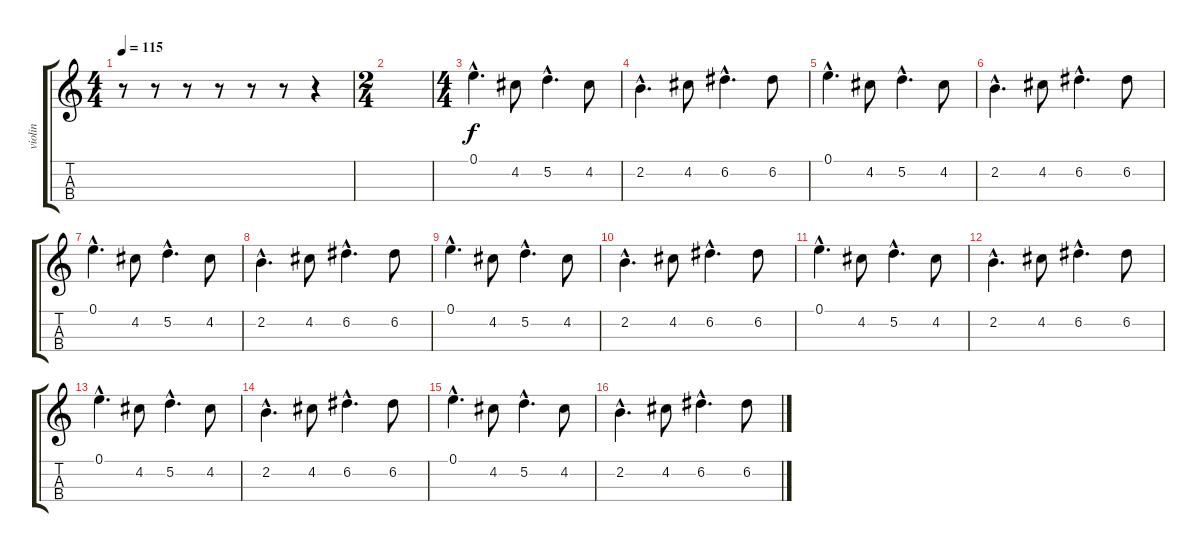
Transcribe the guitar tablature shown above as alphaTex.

\track ("violin" "violin") {instrument violin}
\staff {score tabs}
\tuning (E5 A4 D4 G3) {hide}
\ts (4 4)
\tempo 115
\clef g2
\ks c
r.8{dy f} r.8 r.8 r.8 r.8 r.8 r.4 |
\ts (2 4)
|
\ts (4 4)
0.1{hac}.4{d} 4.2.8 5.2{hac}.4{d} 4.2.8 |
2.2{hac}.4{d} 4.2.8 6.2{hac}.4{d} 6.2.8 |
0.1{hac}.4{d} 4.2.8 5.2{hac}.4{d} 4.2.8 |
2.2{hac}.4{d} 4.2.8 6.2{hac}.4{d} 6.2.8 |
0.1{hac}.4{d} 4.2.8 5.2{hac}.4{d} 4.2.8 |
2.2{hac}.4{d} 4.2.8 6.2{hac}.4{d} 6.2.8 |
0.1{hac}.4{d} 4.2.8 5.2{hac}.4{d} 4.2.8 |
2.2{hac}.4{d} 4.2.8 6.2{hac}.4{d} 6.2.8 |
0.1{hac}.4{d} 4.2.8 5.2{hac}.4{d} 4.2.8 |
2.2{hac}.4{d} 4.2.8 6.2{hac}.4{d} 6.2.8 |
0.1{hac}.4{d} 4.2.8 5.2{hac}.4{d} 4.2.8 |
2.2{hac}.4{d} 4.2.8 6.2{hac}.4{d} 6.2.8 |
0.1{hac}.4{d} 4.2.8 5.2{hac}.4{d} 4.2.8 |
2.2{hac}.4{d} 4.2.8 6.2{hac}.4{d} 6.2.8
